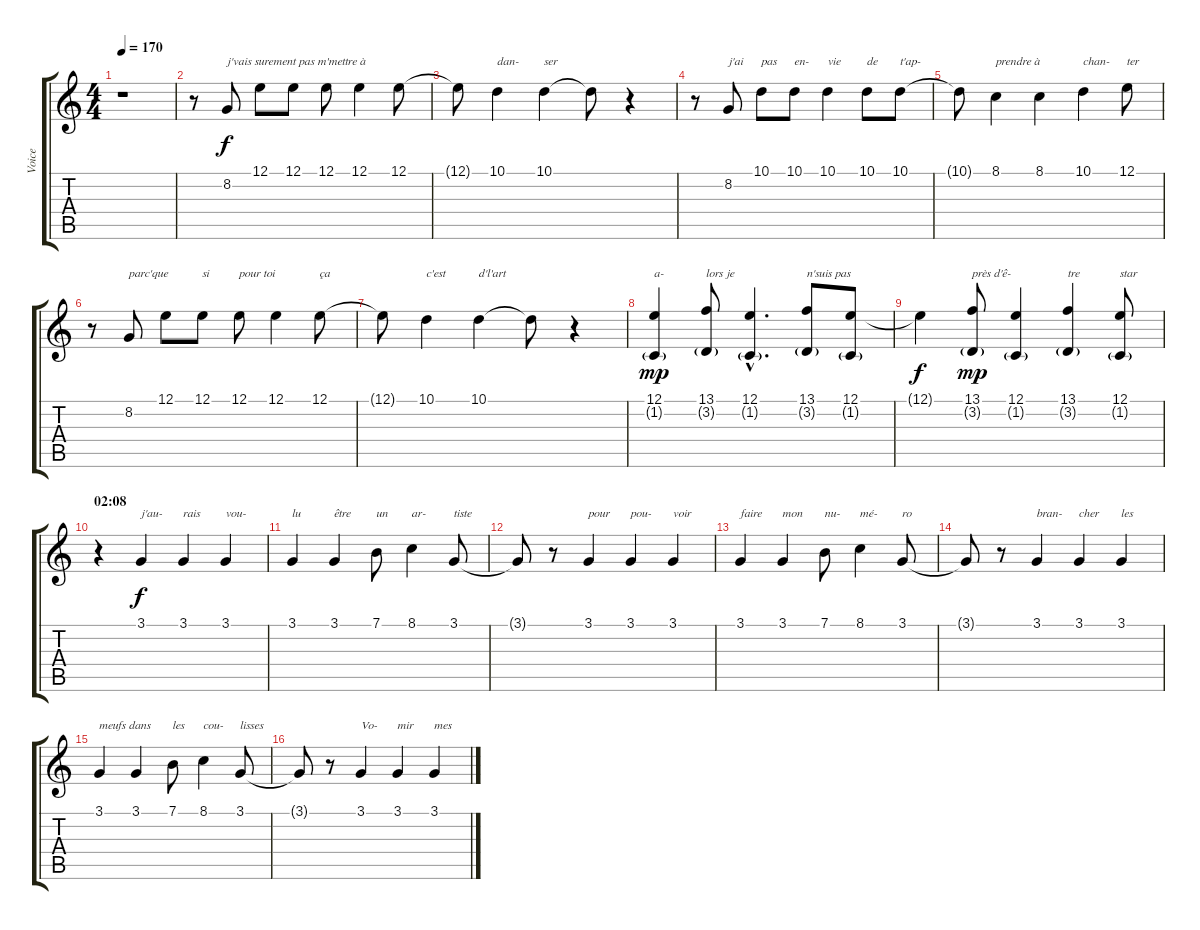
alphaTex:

\track ("Voice" "Voice") {instrument tenorsax}
\staff {score tabs}
\tuning (E4 B3 G3 D3 A2 E2) {hide}
\ts (4 4)
\tempo 170
\clef g2
\ks c
r.1{dy mp} |
r.8 8.2.8{txt "j'vais surement pas m'mettre à" dy f} 12.1.8 12.1.8 12.1.8 12.1.4 12.1.8 |
12.1{t}.8 10.1.4{txt "dan-"} 10.1.4{txt "ser"} 10.1{t}.8 r.4 |
r.8 8.2.8{txt "j'ai"} 10.1.8{txt "pas"} 10.1.8{txt "en-"} 10.1.4{txt "vie"} 10.1.8{txt "de"} 10.1.8{txt "t'ap-"} |
10.1{t}.8 8.1.4{txt "prendre à"} 8.1.4 10.1.4{txt "chan-"} 12.1.8{txt "ter"} |
r.8 8.2.8{txt "parc'que"} 12.1.8 12.1.8{txt "si"} 12.1.8{txt "pour toi"} 12.1.4 12.1.8{txt "ça"} |
12.1{t}.8 10.1.4{txt "c'est"} 10.1.4{txt "d'l'art"} 10.1{t}.8 r.4 |
(12.1 1.2{g}).4{txt "a-" dy mp} (13.1 3.2{g}).8{txt "lors je"} (12.1{hac} 1.2{g hac}).4{d} (13.1 3.2{g}).8{txt "n'suis pas"} (12.1 1.2{g}).8 |
12.1{t}.4{dy f} (13.1 3.2{g}).8{txt "près d'ê-" dy mp} (12.1 1.2{g}).4 (13.1 3.2{g}).4{txt "tre"} (12.1 1.2{g}).8{txt "star"} |
\section ("" "02:08")
r.4 3.1.4{txt "j'au-" dy f} 3.1.4{txt "rais"} 3.1.4{txt "vou-"} |
3.1.4{txt "lu"} 3.1.4{txt "être"} 7.1.8{txt "un"} 8.1.4{txt "ar-"} 3.1.8{txt "tiste"} |
3.1{t}.8 r.8 3.1.4{txt "pour"} 3.1.4{txt "pou-"} 3.1.4{txt "voir"} |
3.1.4{txt "faire"} 3.1.4{txt "mon"} 7.1.8{txt "nu-"} 8.1.4{txt "mé-"} 3.1.8{txt "ro"} |
3.1{t}.8 r.8 3.1.4{txt "bran-"} 3.1.4{txt "cher"} 3.1.4{txt "les"} |
3.1.4{txt "meufs dans"} 3.1.4 7.1.8{txt "les"} 8.1.4{txt "cou-"} 3.1.8{txt "lisses"} |
3.1{t}.8 r.8 3.1.4{txt "Vo-"} 3.1.4{txt "mir"} 3.1.4{txt "mes"}
